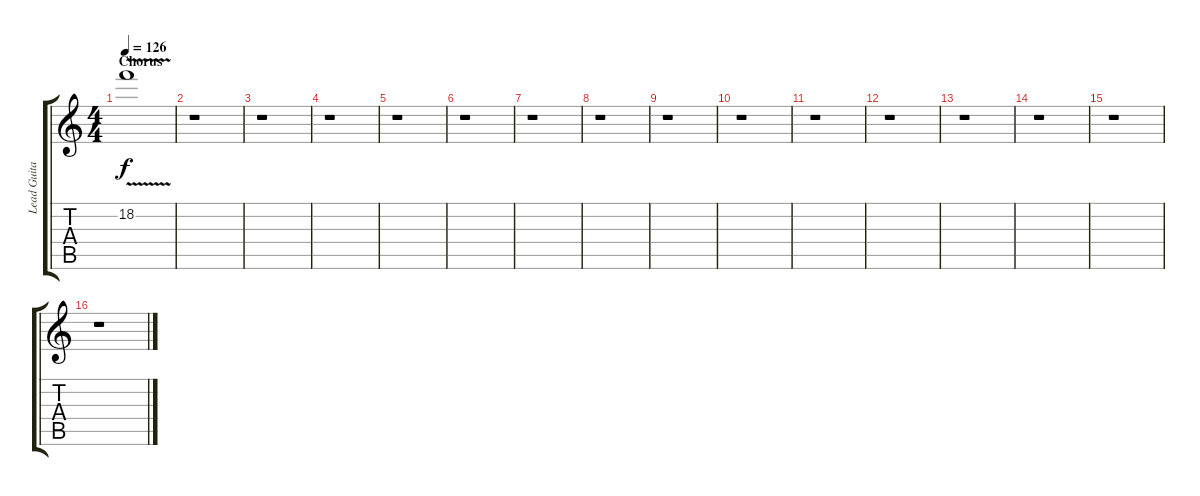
\track ("Lead Guitar" "Lead Guita") {instrument distortionguitar}
\staff {score tabs}
\tuning (E4 B3 G3 D3 A2 E2) {hide}
\ts (4 4)
\section ("" "Chorus")
\tempo 126
\clef g2
\ks c
18.2{v}.1{dy f} |
r.1 |
r.1 |
r.1 |
r.1 |
r.1 |
r.1 |
r.1 |
r.1 |
r.1 |
r.1 |
r.1 |
r.1 |
r.1 |
r.1 |
r.1
